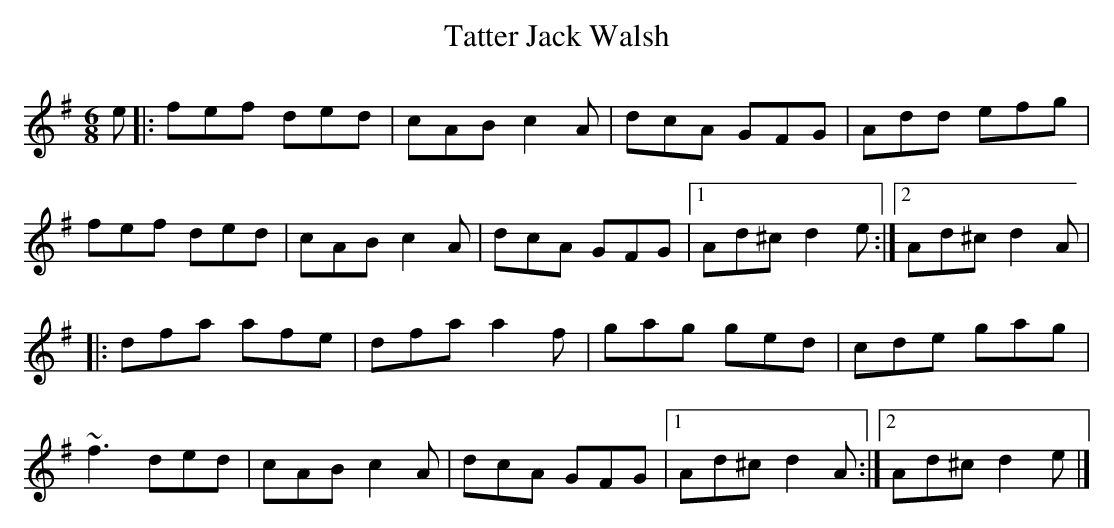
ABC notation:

X:1
T:Tatter Jack Walsh
M:6/8
L:1/8
K:DMix
e[|:fef ded|cAB c2A|dcA GFG|Add efg|!
fef ded|cAB c2A|dcA GFG|1Ad^c d2e:|2Ad^c d2A|!
|:dfa afe|dfa a2f|gag ged|cde gag|!
~f3 ded|cAB c2A|dcA GFG|1Ad^c d2A:|2Ad^c d2e|]!
